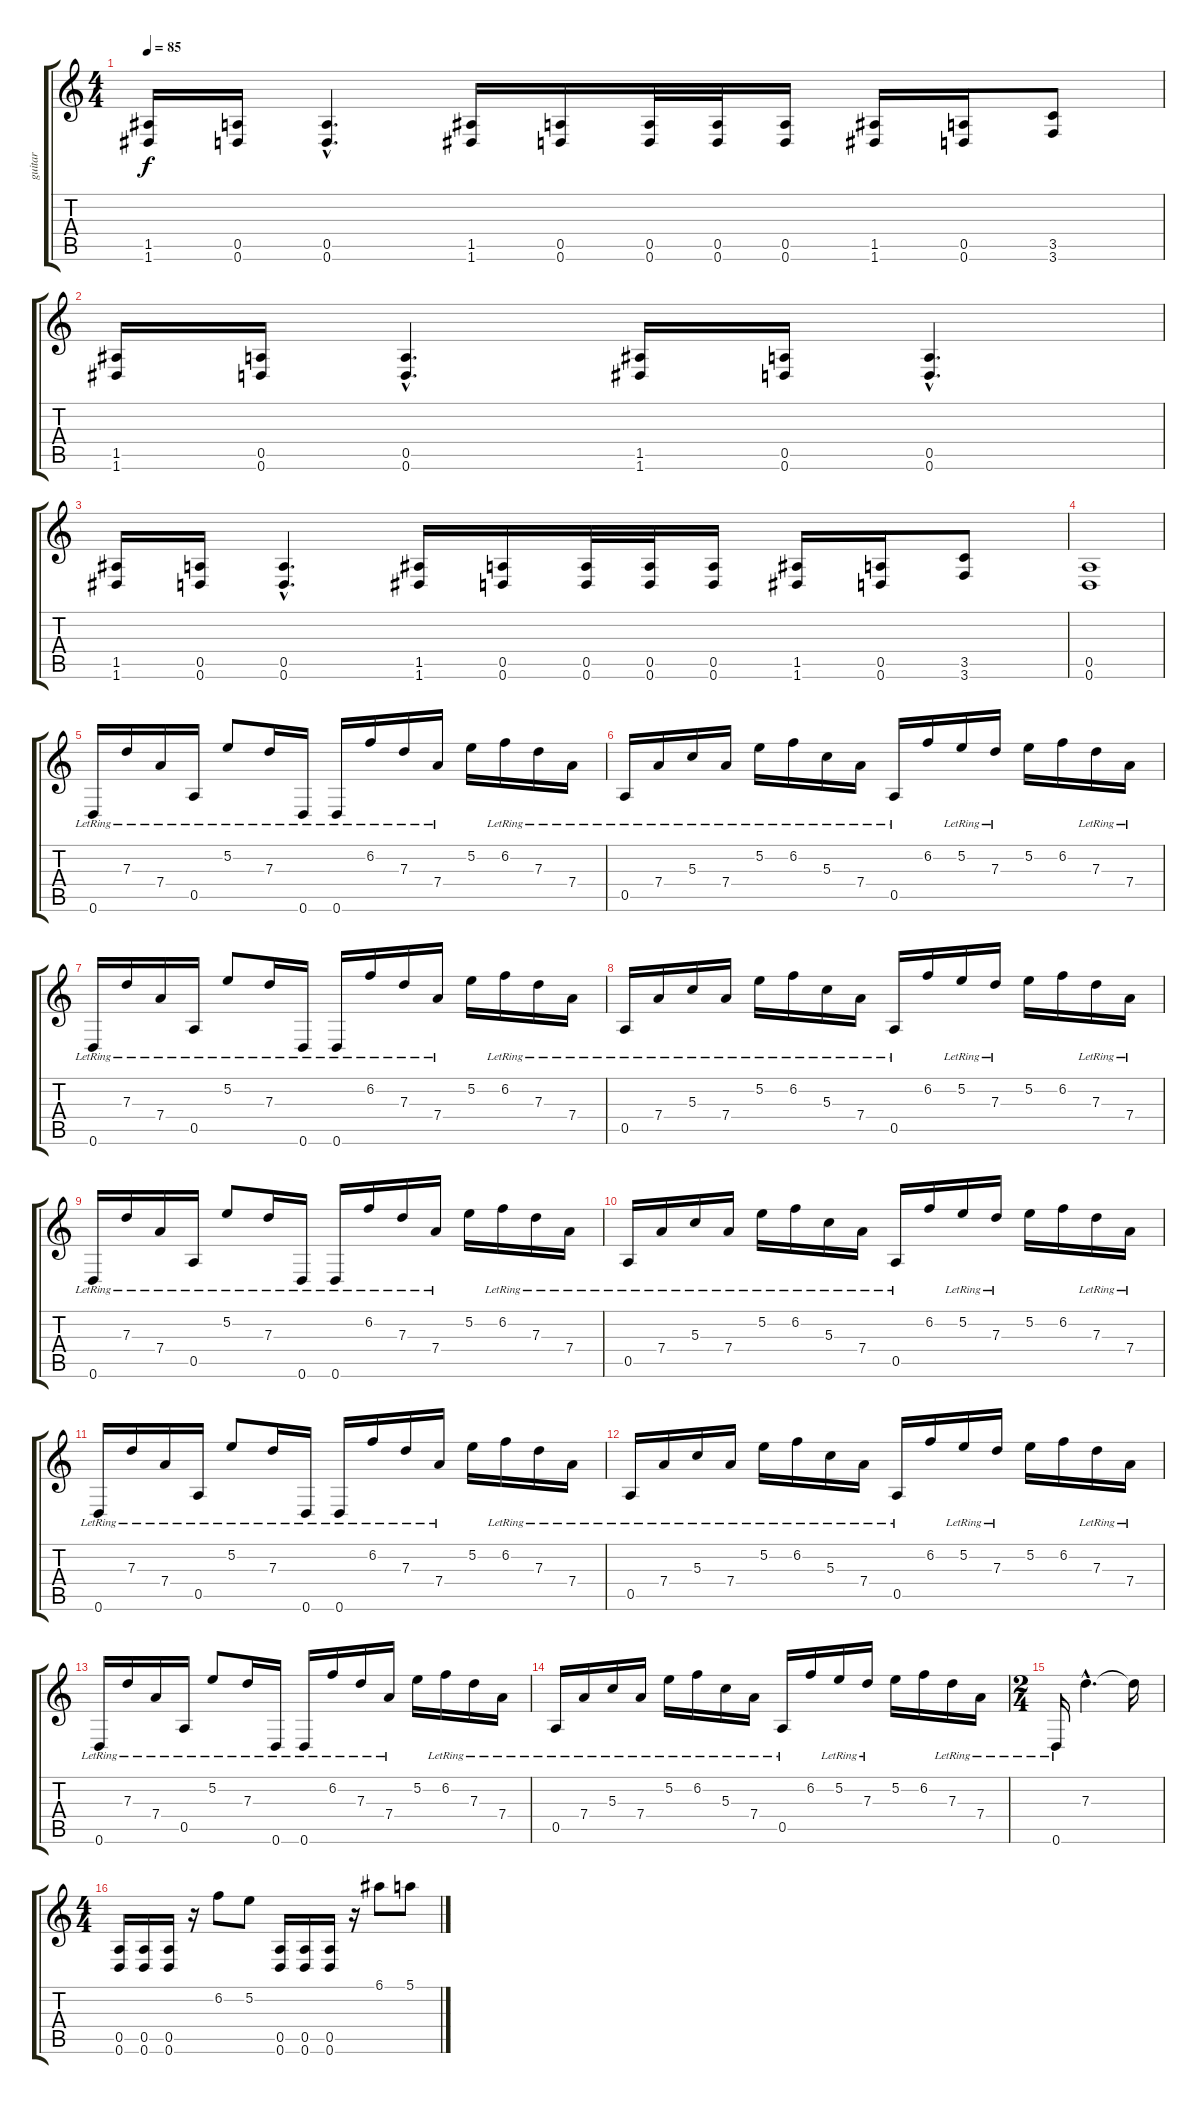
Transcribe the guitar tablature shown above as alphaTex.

\track ("guitar" "guitar") {instrument overdrivenguitar}
\staff {score tabs}
\tuning (E4 B3 G3 D3 A2 D2) {hide}
\ts (4 4)
\tempo 85
\clef g2
\ks c
(1.5 1.6).16{dy f} (0.5 0.6).16 (0.5{hac} 0.6{hac}).4{d} (1.5 1.6).16 (0.5 0.6).16 (0.5 0.6).32 (0.5 0.6).32 (0.5 0.6).16 (1.5 1.6).16 (0.5 0.6).16 (3.5 3.6).8 |
(1.5 1.6).16 (0.5 0.6).16 (0.5{hac} 0.6{hac}).4{d} (1.5 1.6).16 (0.5 0.6).16 (0.5{hac} 0.6{hac}).4{d} |
(1.5 1.6).16 (0.5 0.6).16 (0.5{hac} 0.6{hac}).4{d} (1.5 1.6).16 (0.5 0.6).16 (0.5 0.6).32 (0.5 0.6).32 (0.5 0.6).16 (1.5 1.6).16 (0.5 0.6).16 (3.5 3.6).8 |
(0.5 0.6).1 |
0.6{lr}.16{instrument acousticguitarnylon} 7.3{lr}.16 7.4{lr}.16 0.5{lr}.16 5.2{lr}.8 7.3{lr}.16 0.6{lr}.16 0.6{lr}.16 6.2{lr}.16 7.3{lr}.16 7.4{lr}.16 5.2.16 6.2{lr}.16 7.3{lr}.16 7.4{lr}.16 |
0.5{lr}.16 7.4{lr}.16 5.3{lr}.16 7.4{lr}.16 5.2{lr}.16 6.2{lr}.16 5.3{lr}.16 7.4{lr}.16 0.5{lr}.16 6.2.16 5.2{lr}.16 7.3{lr}.16 5.2.16 6.2.16 7.3{lr}.16 7.4{lr}.16 |
0.6{lr}.16{instrument acousticguitarnylon} 7.3{lr}.16 7.4{lr}.16 0.5{lr}.16 5.2{lr}.8 7.3{lr}.16 0.6{lr}.16 0.6{lr}.16 6.2{lr}.16 7.3{lr}.16 7.4{lr}.16 5.2.16 6.2{lr}.16 7.3{lr}.16 7.4{lr}.16 |
0.5{lr}.16 7.4{lr}.16 5.3{lr}.16 7.4{lr}.16 5.2{lr}.16 6.2{lr}.16 5.3{lr}.16 7.4{lr}.16 0.5{lr}.16 6.2.16 5.2{lr}.16 7.3{lr}.16 5.2.16 6.2.16 7.3{lr}.16 7.4{lr}.16 |
0.6{lr}.16{instrument acousticguitarnylon} 7.3{lr}.16 7.4{lr}.16 0.5{lr}.16 5.2{lr}.8 7.3{lr}.16 0.6{lr}.16 0.6{lr}.16 6.2{lr}.16 7.3{lr}.16 7.4{lr}.16 5.2.16 6.2{lr}.16 7.3{lr}.16 7.4{lr}.16 |
0.5{lr}.16 7.4{lr}.16 5.3{lr}.16 7.4{lr}.16 5.2{lr}.16 6.2{lr}.16 5.3{lr}.16 7.4{lr}.16 0.5{lr}.16 6.2.16 5.2{lr}.16 7.3{lr}.16 5.2.16 6.2.16 7.3{lr}.16 7.4{lr}.16 |
0.6{lr}.16{instrument acousticguitarnylon} 7.3{lr}.16 7.4{lr}.16 0.5{lr}.16 5.2{lr}.8 7.3{lr}.16 0.6{lr}.16 0.6{lr}.16 6.2{lr}.16 7.3{lr}.16 7.4{lr}.16 5.2.16 6.2{lr}.16 7.3{lr}.16 7.4{lr}.16 |
0.5{lr}.16 7.4{lr}.16 5.3{lr}.16 7.4{lr}.16 5.2{lr}.16 6.2{lr}.16 5.3{lr}.16 7.4{lr}.16 0.5{lr}.16 6.2.16 5.2{lr}.16 7.3{lr}.16 5.2.16 6.2.16 7.3{lr}.16 7.4{lr}.16 |
0.6{lr}.16{instrument acousticguitarnylon} 7.3{lr}.16 7.4{lr}.16 0.5{lr}.16 5.2{lr}.8 7.3{lr}.16 0.6{lr}.16 0.6{lr}.16 6.2{lr}.16 7.3{lr}.16 7.4{lr}.16 5.2.16 6.2{lr}.16 7.3{lr}.16 7.4{lr}.16 |
0.5{lr}.16 7.4{lr}.16 5.3{lr}.16 7.4{lr}.16 5.2{lr}.16 6.2{lr}.16 5.3{lr}.16 7.4{lr}.16 0.5{lr}.16 6.2.16 5.2{lr}.16 7.3{lr}.16 5.2.16 6.2.16 7.3{lr}.16 7.4{lr}.16 |
\ts (2 4)
0.6{lr}.16 7.3{hac}.4{d} 7.3{t}.16 |
\ts (4 4)
(0.5 0.6).16{instrument overdrivenguitar} (0.5 0.6).16 (0.5 0.6).16 r.16 6.2.8 5.2.8 (0.5 0.6).16 (0.5 0.6).16 (0.5 0.6).16 r.16 6.1.8 5.1.8
